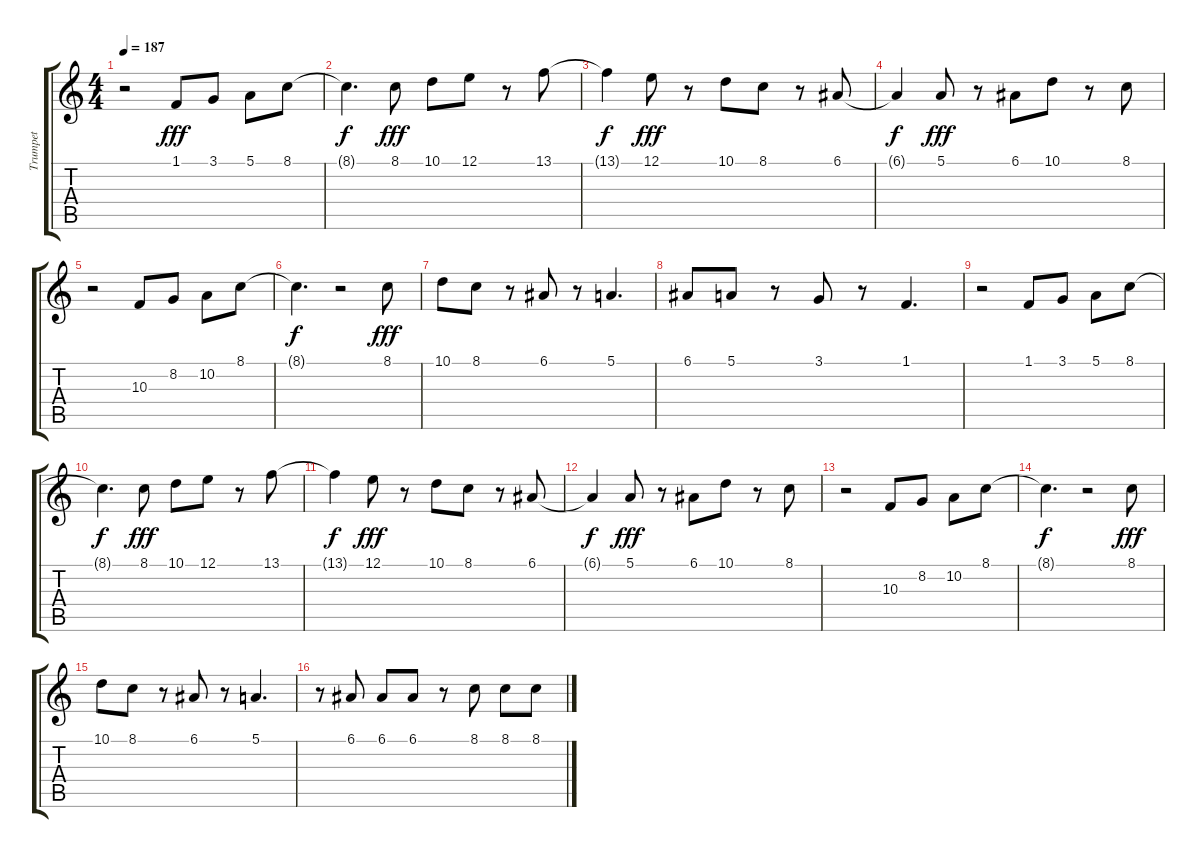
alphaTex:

\track ("Trumpet" "Trumpet") {instrument trumpet}
\staff {score tabs}
\tuning (E4 B3 G3 D3 A2 E2) {hide}
\ts (4 4)
\tempo 187
\clef g2
\ks c
r.2{dy fff} 1.1.8 3.1.8 5.1.8 8.1.8 |
8.1{t}.4{d dy f} 8.1.8{dy fff} 10.1.8 12.1.8 r.8 13.1.8 |
13.1{t}.4{dy f} 12.1.8{dy fff} r.8 10.1.8 8.1.8 r.8 6.1.8 |
6.1{t}.4{dy f} 5.1.8{dy fff} r.8 6.1.8 10.1.8 r.8 8.1.8 |
r.2 10.3.8 8.2.8 10.2.8 8.1.8 |
8.1{t}.4{d dy f} r.2 8.1.8{dy fff} |
10.1.8 8.1.8 r.8 6.1.8 r.8 5.1.4{d} |
6.1.8 5.1.8 r.8 3.1.8 r.8 1.1.4{d} |
r.2 1.1.8 3.1.8 5.1.8 8.1.8 |
8.1{t}.4{d dy f} 8.1.8{dy fff} 10.1.8 12.1.8 r.8 13.1.8 |
13.1{t}.4{dy f} 12.1.8{dy fff} r.8 10.1.8 8.1.8 r.8 6.1.8 |
6.1{t}.4{dy f} 5.1.8{dy fff} r.8 6.1.8 10.1.8 r.8 8.1.8 |
r.2 10.3.8 8.2.8 10.2.8 8.1.8 |
8.1{t}.4{d dy f} r.2 8.1.8{dy fff} |
10.1.8 8.1.8 r.8 6.1.8 r.8 5.1.4{d} |
r.8 6.1.8 6.1.8 6.1.8 r.8 8.1.8 8.1.8 8.1.8
